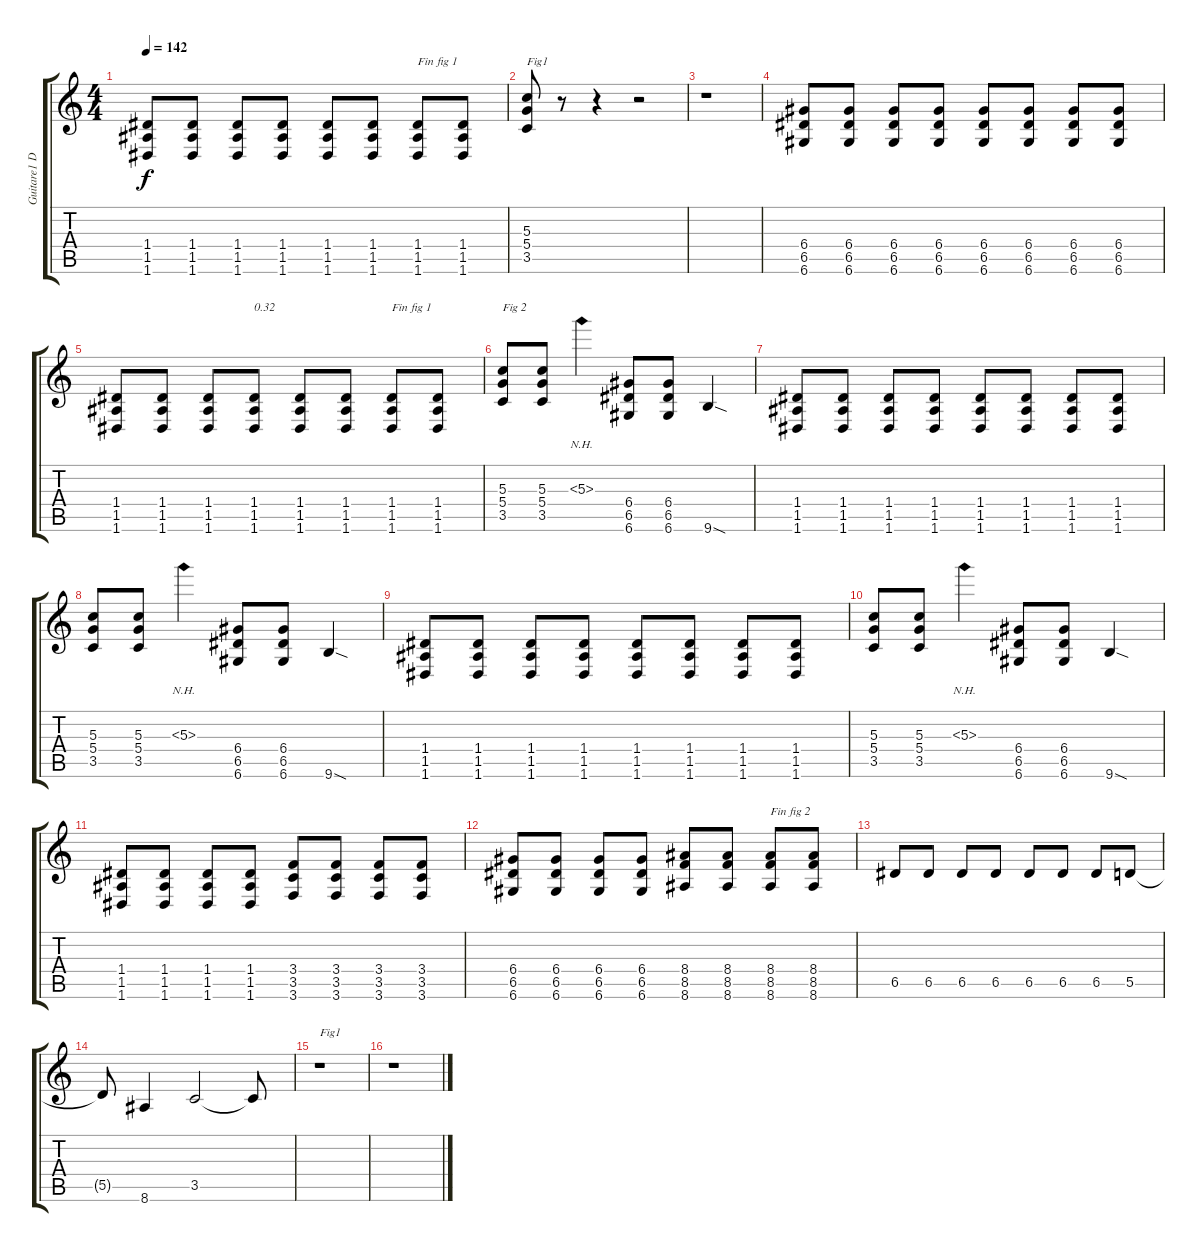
\track ("Guitare1 Dr-D" "Guitare1 D") {instrument overdrivenguitar}
\staff {score tabs}
\tuning (E4 B3 G3 D3 A2 D2) {hide}
\ts (4 4)
\tempo 142
\clef g2
\ks c
(1.4 1.5 1.6).8{dy f} (1.4 1.5 1.6).8 (1.4 1.5 1.6).8 (1.4 1.5 1.6).8 (1.4 1.5 1.6).8 (1.4 1.5 1.6).8 (1.4 1.5 1.6).8{txt "Fin fig 1"} (1.4 1.5 1.6).8 |
(5.3 5.4 3.5).8{txt "Fig1"} r.8 r.4 r.2 |
r.1 |
(6.4 6.5 6.6).8 (6.4 6.5 6.6).8 (6.4 6.5 6.6).8 (6.4 6.5 6.6).8 (6.4 6.5 6.6).8 (6.4 6.5 6.6).8 (6.4 6.5 6.6).8 (6.4 6.5 6.6).8 |
(1.4 1.5 1.6).8 (1.4 1.5 1.6).8 (1.4 1.5 1.6).8 (1.4 1.5 1.6).8{txt "0.32"} (1.4 1.5 1.6).8 (1.4 1.5 1.6).8 (1.4 1.5 1.6).8{txt "Fin fig 1"} (1.4 1.5 1.6).8 |
(5.3 5.4 3.5).8{txt "Fig 2"} (5.3 5.4 3.5).8 5.3{nh}.4 (6.4 6.5 6.6).8 (6.4 6.5 6.6).8 9.6{sod}.4 |
(1.4 1.5 1.6).8 (1.4 1.5 1.6).8 (1.4 1.5 1.6).8 (1.4 1.5 1.6).8 (1.4 1.5 1.6).8 (1.4 1.5 1.6).8 (1.4 1.5 1.6).8 (1.4 1.5 1.6).8 |
(5.3 5.4 3.5).8 (5.3 5.4 3.5).8 5.3{nh}.4 (6.4 6.5 6.6).8 (6.4 6.5 6.6).8 9.6{sod}.4 |
(1.4 1.5 1.6).8 (1.4 1.5 1.6).8 (1.4 1.5 1.6).8 (1.4 1.5 1.6).8 (1.4 1.5 1.6).8 (1.4 1.5 1.6).8 (1.4 1.5 1.6).8 (1.4 1.5 1.6).8 |
(5.3 5.4 3.5).8 (5.3 5.4 3.5).8 5.3{nh}.4 (6.4 6.5 6.6).8 (6.4 6.5 6.6).8 9.6{sod}.4 |
(1.4 1.5 1.6).8 (1.4 1.5 1.6).8 (1.4 1.5 1.6).8 (1.4 1.5 1.6).8 (3.4 3.5 3.6).8 (3.4 3.5 3.6).8 (3.4 3.5 3.6).8 (3.4 3.5 3.6).8 |
(6.4 6.5 6.6).8 (6.4 6.5 6.6).8 (6.4 6.5 6.6).8 (6.4 6.5 6.6).8 (8.4 8.5 8.6).8 (8.4 8.5 8.6).8 (8.4 8.5 8.6).8{txt "Fin fig 2"} (8.4 8.5 8.6).8 |
6.5.8 6.5.8 6.5.8 6.5.8 6.5.8 6.5.8 6.5.8 5.5.8 |
5.5{t}.8 8.6.4 3.5.2 3.5{t}.8 |
r.1{txt "Fig1"} |
r.1
